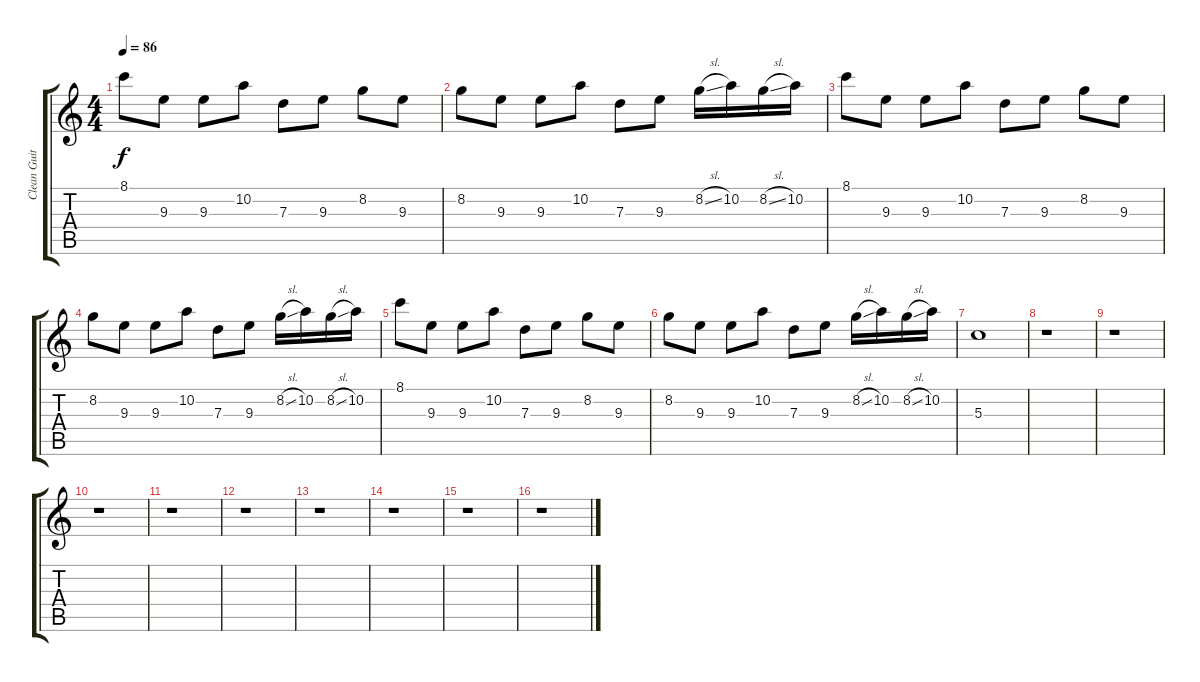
\track ("Clean Guitar" "Clean Guit") {instrument electricguitarclean}
\staff {score tabs}
\tuning (E4 B3 G3 D3 A2 E2) {hide}
\ts (4 4)
\tempo 86
\clef g2
\ks c
8.1.8{dy f} 9.3.8 9.3.8 10.2.8 7.3.8 9.3.8 8.2.8 9.3.8 |
8.2.8 9.3.8 9.3.8 10.2.8 7.3.8 9.3.8 8.2{sl}.16 10.2.16 8.2{sl}.16 10.2.16 |
8.1.8 9.3.8 9.3.8 10.2.8 7.3.8 9.3.8 8.2.8 9.3.8 |
8.2.8 9.3.8 9.3.8 10.2.8 7.3.8 9.3.8 8.2{sl}.16 10.2.16 8.2{sl}.16 10.2.16 |
8.1.8 9.3.8 9.3.8 10.2.8 7.3.8 9.3.8 8.2.8 9.3.8 |
8.2.8 9.3.8 9.3.8 10.2.8 7.3.8 9.3.8 8.2{sl}.16 10.2.16 8.2{sl}.16 10.2.16 |
5.3.1 |
r.1 |
r.1 |
r.1 |
r.1 |
r.1 |
r.1 |
r.1 |
r.1 |
r.1
